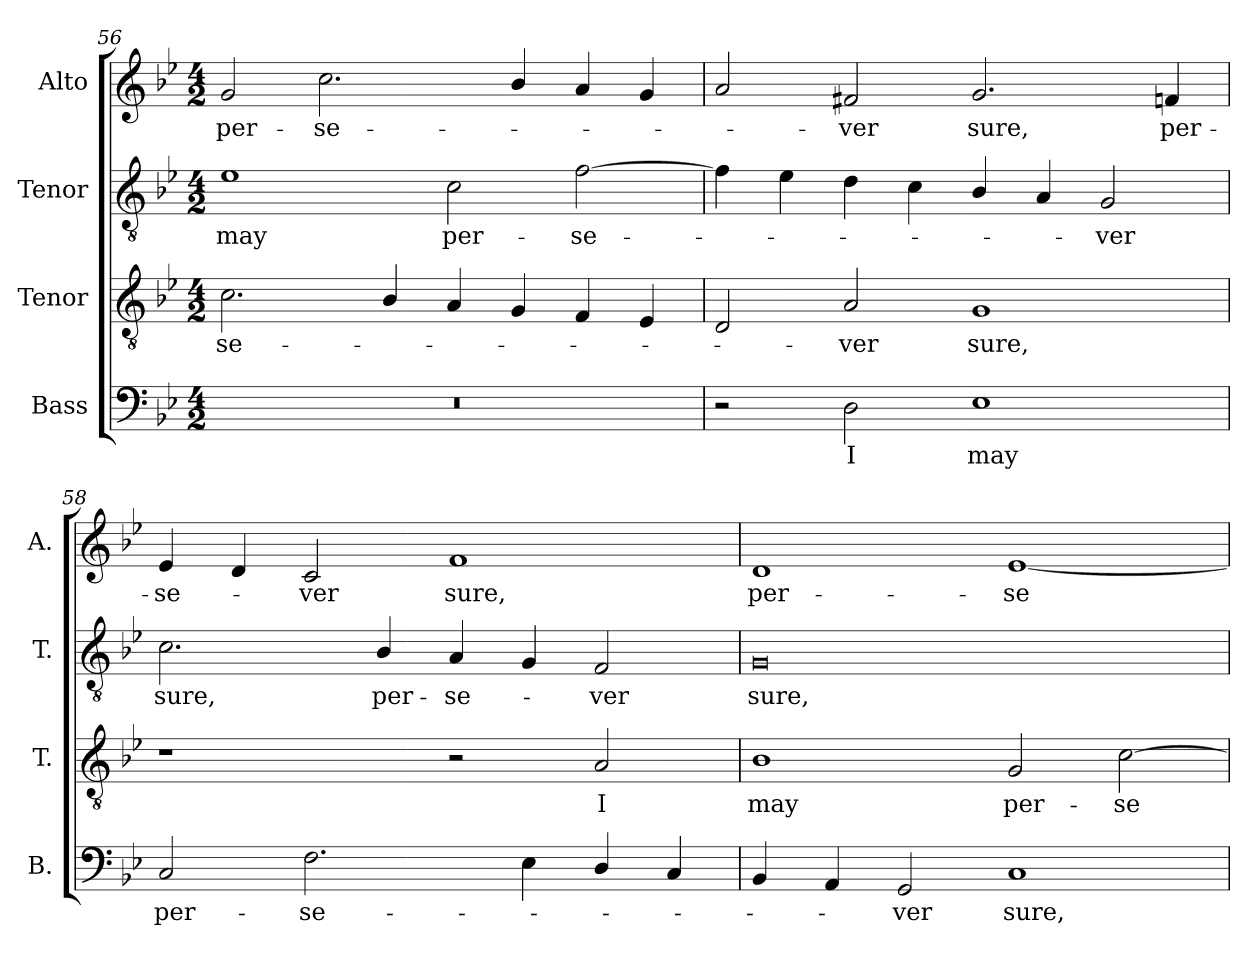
**kern	**text	**kern	**text	**kern	**text	**kern	**text
*part4	*part4	*part3	*part3	*part2	*part2	*part1	*part1
*staff4	*staff4	*staff3	*staff3	*staff2	*staff2	*staff1	*staff1
*I"Bass	*	*I"Tenor	*	*I"Tenor	*	*I"Alto	*
*I'B.	*	*I'T.	*	*I'T.	*	*I'A.	*
*clefF4	*	*clefGv2	*	*clefGv2	*	*clefG2	*
*	*	*ITrd7c12	*	*ITrd7c12	*	*	*
*k[b-e-]	*	*k[b-e-]	*	*k[b-e-]	*	*k[b-e-]	*
*B-:	*	*B-:	*	*B-:	*	*B-:	*
*M4/2	*	*M4/2	*	*M4/2	*	*M4/2	*
=56	=56	=56	=56	=56	=56	=56	=56
!LO:N:vis=1	!	!	!	!	!	!	!
!	!	!	!LO:LY:b:color=#000000	!	!	!	!
!	!	!	!	!	!LO:LY:b:color=#000000	!	!
!	!	!	!	!	!	!	!LO:LY:b:color=#000000
0r	.	2.Ci\	-se-	1E-i	may	2gi/	per-
!	!	!	!	!	!	!	!LO:LY:b:color=#000000
.	.	.	.	.	.	2.cci\	-se-
.	.	4BB-i/	.	.	.	.	.
!	!	!	!	!	!LO:LY:b:color=#000000	!	!
.	.	4AAi/	.	2Ci\	per-	.	.
.	.	4GGi/	.	.	.	4b-i/	.
!	!	!	!	!	!LO:LY:b:color=#000000	!	!
.	.	4FFi/	.	[2Fi\	-se-	4ai/	.
.	.	4EE-i/	.	.	.	4gi/	.
=57	=57	=57	=57	=57	=57	=57	=57
2r	.	2DDi/	.	4Fi\]	.	2ai/	.
.	.	.	.	4E-i\	.	.	.
!	!LO:LY:b:color=#000000	!	!	!	!	!	!
!	!	!	!LO:LY:b:color=#000000	!	!	!	!
!	!	!	!	!	!	!	!LO:LY:b:color=#000000
2Di\	I	2AAi/	-ver	4Di\	.	2f#Xi/	-ver
.	.	.	.	4Ci\	.	.	.
!	!LO:LY:b:color=#000000	!	!	!	!	!	!
!	!	!	!LO:LY:b:color=#000000	!	!	!	!
!	!	!	!	!	!	!	!LO:LY:b:color=#000000
1E-i	may	1GGi	sure,	4BB-i/	.	2.gi/	sure,
.	.	.	.	4AAi/	.	.	.
!	!	!	!	!	!LO:LY:b:color=#000000	!	!
.	.	.	.	2GGi/	-ver	.	.
!	!	!	!	!	!	!	!LO:LY:b:color=#000000
.	.	.	.	.	.	4fni/	per-
!!LO:LB:g=z
=58	=58	=58	=58	=58	=58	=58	=58
!	!LO:LY:b:color=#000000	!	!	!	!	!	!
!	!	!	!	!	!LO:LY:b:color=#000000	!	!
!	!	!	!	!	!	!	!LO:LY:b:color=#000000
2Ci/	per-	1r	.	2.Ci\	sure,	4e-i/	-se-
.	.	.	.	.	.	4di/	.
!	!LO:LY:b:color=#000000	!	!	!	!	!	!
!	!	!	!	!	!	!	!LO:LY:b:color=#000000
2.Fi\	-se-	.	.	.	.	2ci/	-ver
!	!	!	!	!	!LO:LY:b:color=#000000	!	!
.	.	.	.	4BB-i/	per-	.	.
!	!	!	!	!	!LO:LY:b:color=#000000	!	!
!	!	!	!	!	!	!	!LO:LY:b:color=#000000
.	.	2r	.	4AAi/	-se-	1fi	sure,
4E-i\	.	.	.	4GGi/	.	.	.
!	!	!	!LO:LY:b:color=#000000	!	!	!	!
!	!	!	!	!	!LO:LY:b:color=#000000	!	!
4Di/	.	2AAi/	I	2FFi/	-ver	.	.
4Ci/	.	.	.	.	.	.	.
=59	=59	=59	=59	=59	=59	=59	=59
!	!	!	!LO:LY:b:color=#000000	!	!	!	!
!	!	!	!	!	!LO:LY:b:color=#000000	!	!
!	!	!	!	!	!	!	!LO:LY:b:color=#000000
4BB-i/	.	1BB-i	may	0GGi	sure,	1di	per-
4AAi/	.	.	.	.	.	.	.
!	!LO:LY:b:color=#000000	!	!	!	!	!	!
2GGi/	-ver	.	.	.	.	.	.
!	!LO:LY:b:color=#000000	!	!	!	!	!	!
!	!	!	!LO:LY:b:color=#000000	!	!	!	!
!	!	!	!	!	!	!	!LO:LY:b:color=#000000
1Ci	sure,	2GGi/	per-	.	.	[1e-i	-se-
!	!	!	!LO:LY:b:color=#000000	!	!	!	!
.	.	[2Ci\	-se-	.	.	.	.
=	=	=	=	=	=	=	=
*-	*-	*-	*-	*-	*-	*-	*-
